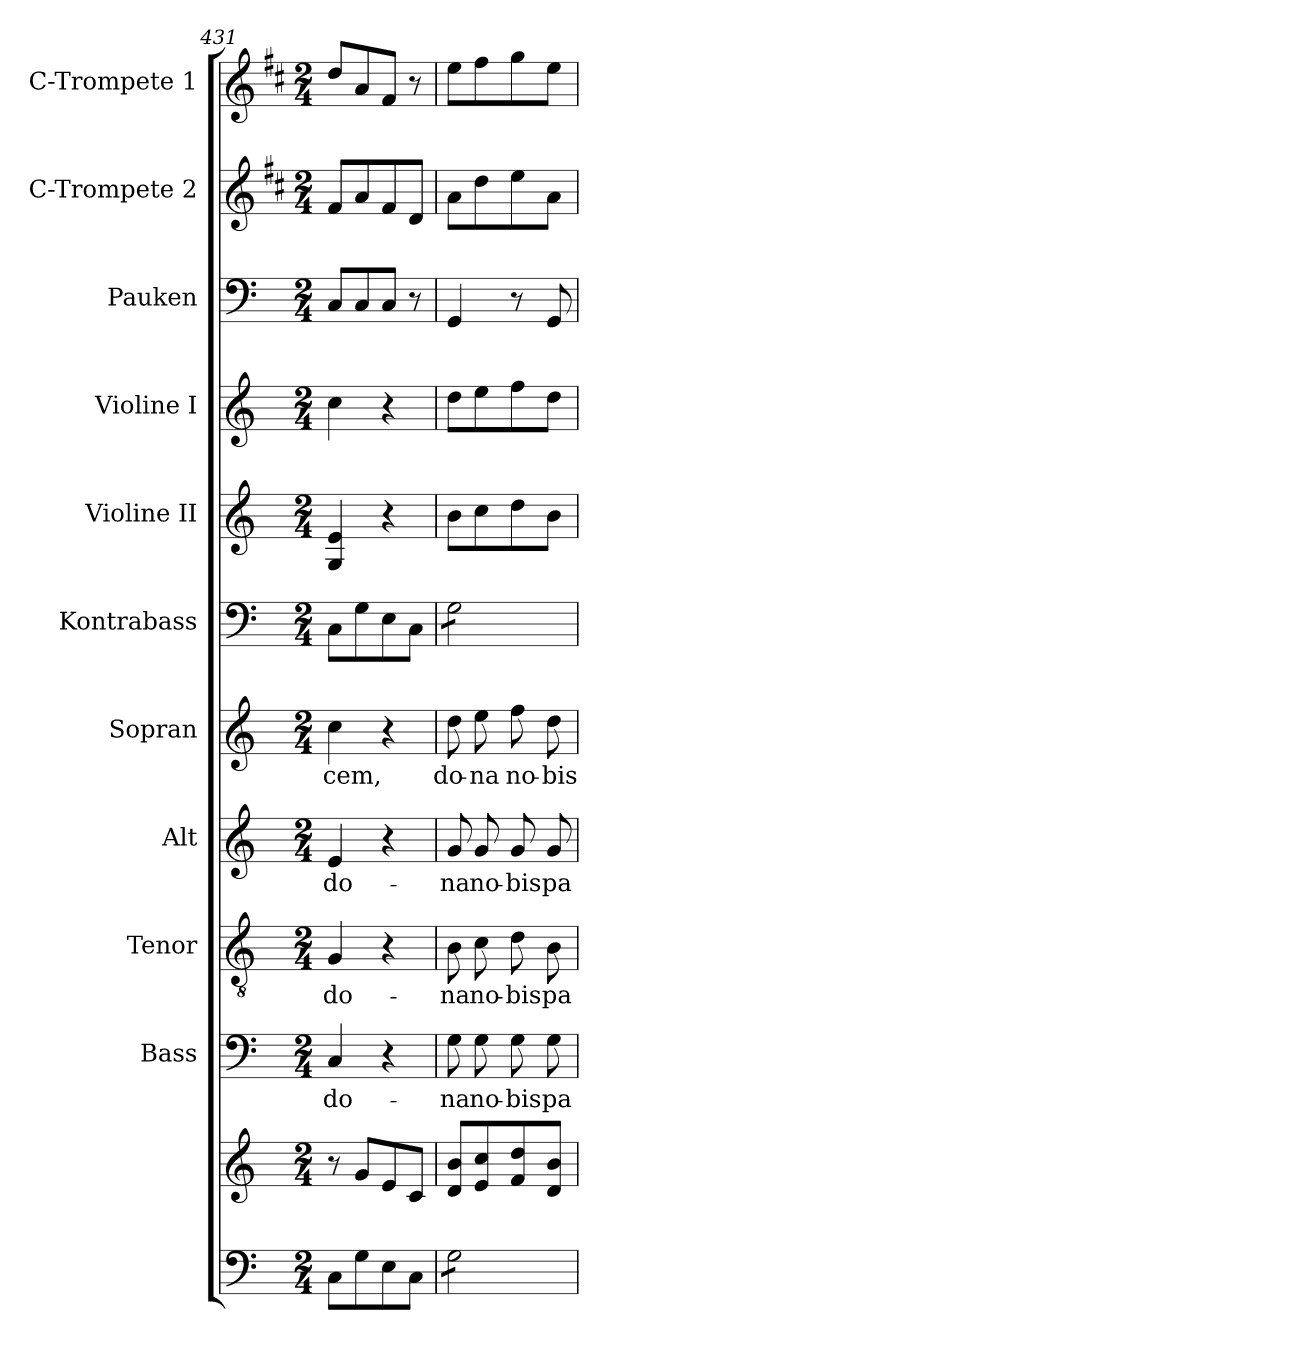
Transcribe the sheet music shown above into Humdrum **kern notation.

**kern	**kern	**kern	**text	**kern	**text	**kern	**text	**kern	**text	**kern	**kern	**kern	**kern	**kern	**kern
*part11	*part11	*part10	*part10	*part9	*part9	*part8	*part8	*part7	*part7	*part6	*part5	*part4	*part3	*part2	*part1
*staff12	*staff11	*staff10	*staff10	*staff9	*staff9	*staff8	*staff8	*staff7	*staff7	*staff6	*staff5	*staff4	*staff3	*staff2	*staff1
*	*	*I"Bass	*	*I"Tenor	*	*I"Alt	*	*I"Sopran	*	*I"Kontrabass	*I"Violine II	*I"Violine I	*I"Pauken	*I"C-Trompete 2	*I"C-Trompete 1
*	*	*I'B.	*	*I'T.	*	*I'A.	*	*I'S.	*	*I'Kb.	*I'Vl. II	*I'Vl. I	*I'Pk.	*I'C Trp. 2	*I'C Trp. 1
*clefF4	*clefG2	*clefF4	*	*clefGv2	*	*clefG2	*	*clefG2	*	*clefF4	*clefG2	*clefG2	*clefF4	*clefG2	*clefG2
*	*	*	*	*	*	*	*	*	*	*ITrd7c12	*	*	*	*ITrd1c2	*ITrd1c2
*k[]	*k[]	*k[]	*	*k[]	*	*k[]	*	*k[]	*	*k[]	*k[]	*k[]	*k[]	*k[]	*k[]
*C:	*C:	*C:	*	*C:	*	*C:	*	*C:	*	*C:	*C:	*C:	*C:	*C:	*C:
*M2/4	*M2/4	*M2/4	*	*M2/4	*	*M2/4	*	*M2/4	*	*M2/4	*M2/4	*M2/4	*M2/4	*M2/4	*M2/4
=431	=431	=431	=431	=431	=431	=431	=431	=431	=431	=431	=431	=431	=431	=431	=431
!	!	!	!LO:LY:b	!	!LO:LY:b	!	!LO:LY:b	!	!LO:LY:b	!	!	!	!	!	!
8C\L	8r	4C/	do-	4G/	do-	4e/	do-	4cc\	-cem,	8CC\L	4G/ 4e/	4cc\	8C/L	8e/L	8cc/L
8G\	8g/L	.	.	.	.	.	.	.	.	8GG\	.	.	8C/	8g/	8g/
8E\	8e/	4r	.	4r	.	4r	.	4r	.	8EE\	4r	4r	8C/J	8e/	8e/J
8C\J	8c/J	.	.	.	.	.	.	.	.	8CC\J	.	.	8r	8c/J	8r
=432	=432	=432	=432	=432	=432	=432	=432	=432	=432	=432	=432	=432	=432	=432	=432
!	!	!	!LO:LY:b	!	!LO:LY:b	!	!LO:LY:b	!	!LO:LY:b	!	!	!	!	!	!
*tremolo	*	*	*	*	*	*	*	*	*	*	*	*	*	*	*
*	*	*	*	*	*	*	*	*	*	*tremolo	*	*	*	*	*
8G\L	8d/ 8b/L	8G\	-na	8B\	-na	8g/	-na	8dd\	do-	8GG\L	8b\L	8dd\L	4GG/	8g\L	8dd\L
!	!	!	!LO:LY:b	!	!LO:LY:b	!	!LO:LY:b	!	!LO:LY:b	!	!	!	!	!	!
8G\	8e/ 8cc/	8G\	no-	8c\	no-	8g/	no-	8ee\	-na	8GG\	8cc\	8ee\	.	8cc\	8ee\
!	!	!	!LO:LY:b	!	!LO:LY:b	!	!LO:LY:b	!	!LO:LY:b	!	!	!	!	!	!
8G\	8f/ 8dd/	8G\	-bis	8d\	-bis	8g/	-bis	8ff\	no-	8GG\	8dd\	8ff\	8r	8dd\	8ff\
!	!	!	!LO:LY:b	!	!LO:LY:b	!	!LO:LY:b	!	!LO:LY:b	!	!	!	!	!	!
8G\J	8d/ 8b/J	8G\	pa-	8B\	pa-	8g/	pa-	8dd\	-bis	8GG\J	8b\J	8dd\J	8GG/	8g\J	8dd\J
*	*	*	*	*	*	*	*	*	*	*Xtremolo	*	*	*	*	*
*Xtremolo	*	*	*	*	*	*	*	*	*	*	*	*	*	*	*
=	=	=	=	=	=	=	=	=	=	=	=	=	=	=	=
*-	*-	*-	*-	*-	*-	*-	*-	*-	*-	*-	*-	*-	*-	*-	*-
